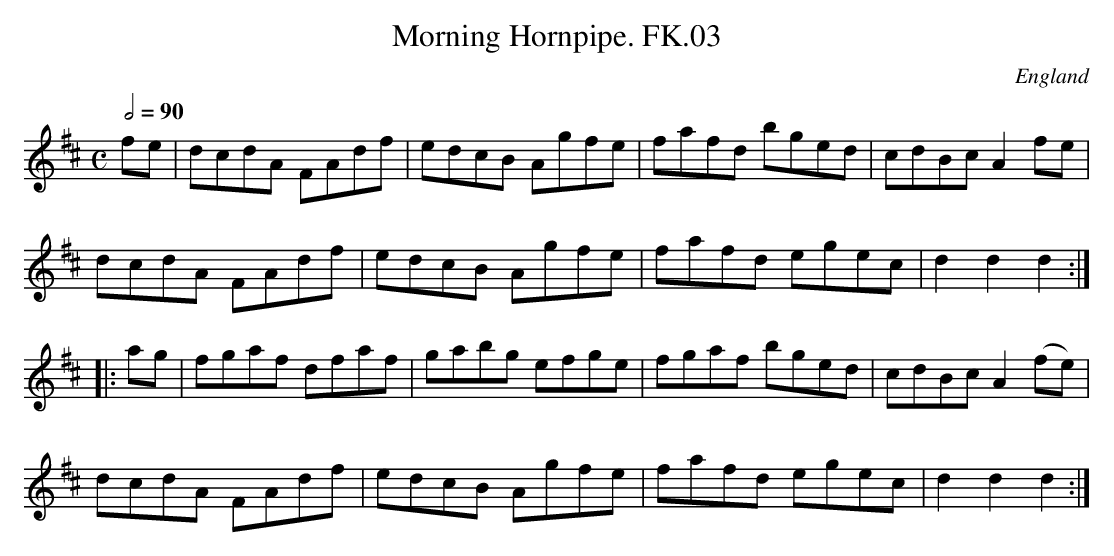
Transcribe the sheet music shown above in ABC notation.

X:1
T:Morning Hornpipe. FK.03
M:C
L:1/8
Q:1/2=90
O:England
notC:Swallow's MS p123
K:D major
fe | dcdA FAdf | edcB Agfe | fafd bged | cdBc A2 fe |!
dcdA FAdf | edcB Agfe | fafd egec | d2 d2 d2 :|!
|:ag | fgaf dfaf | gabg efge | fgaf bged | cdBc A2 (fe)|!
dcdA FAdf | edcB Agfe | fafd egec | d2 d2 d2 :|
